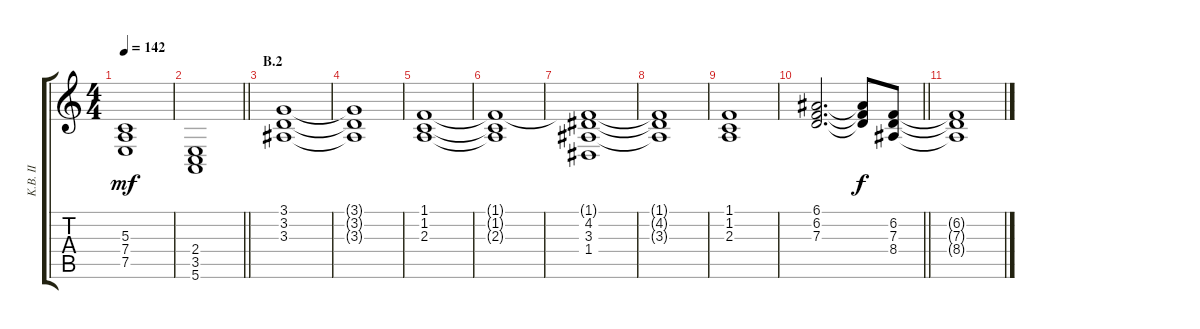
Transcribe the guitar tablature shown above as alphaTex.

\track ("K.B. II" "K.B. II") {instrument electricpiano1}
\staff {score tabs}
\tuning (E4 B3 G3 D3 A2 E2) {hide}
\ts (4 4)
\tempo 142
\clef g2
\ks c
(5.3 7.4 7.5).1{dy mf} |
\barLineRight lightlight
(2.4 3.5 5.6).1 |
\section ("" "B.2")
(3.1 3.2 3.3).1 |
(3.1{t} 3.2{t} 3.3{t}).1 |
(1.1 1.2 2.3).1 |
(1.1{t} 1.2{t} 2.3{t}).1 |
(1.1{t} 4.2 3.3 1.4).1 |
(1.1{t} 4.2{t} 3.3{t}).1 |
(1.1 1.2 2.3).1 |
\barLineRight lightlight
(6.1 6.2 7.3).2{d} (6.1{t} 6.2{t} 7.3{t}).8{dy f} (6.2 7.3 8.4).8 |
(6.2{t} 7.3{t} 8.4{t}).1
